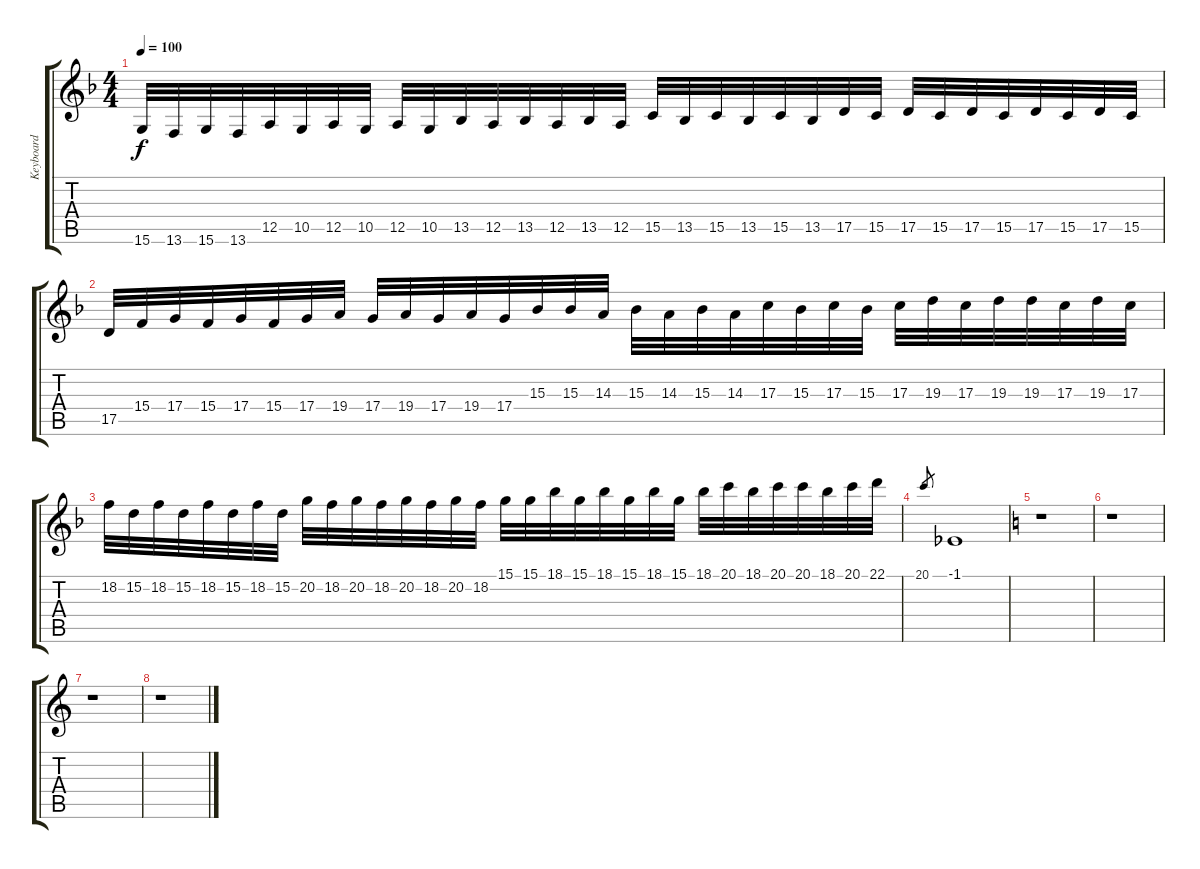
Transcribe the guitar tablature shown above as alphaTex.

\track ("Keyboard" "Keyboard") {instrument lead2sawtooth}
\staff {score tabs}
\tuning (E4 B3 G3 D3 A2 E2) {hide}
\ts (4 4)
\tempo 100
\clef g2
\ks f
15.6.32{dy f} 13.6.32 15.6.32 13.6.32 12.5.32 10.5.32 12.5.32 10.5.32 12.5.32 10.5.32 13.5.32 12.5.32 13.5.32 12.5.32 13.5.32 12.5.32 15.5.32 13.5.32 15.5.32 13.5.32 15.5.32 13.5.32 17.5.32 15.5.32 17.5.32 15.5.32 17.5.32 15.5.32 17.5.32 15.5.32 17.5.32 15.5.32 |
17.5.32 15.4.32 17.4.32 15.4.32 17.4.32 15.4.32 17.4.32 19.4.32 17.4.32 19.4.32 17.4.32 19.4.32 17.4.32 15.3.32 15.3.32 14.3.32 15.3.32 14.3.32 15.3.32 14.3.32 17.3.32 15.3.32 17.3.32 15.3.32 17.3.32 19.3.32 17.3.32 19.3.32 19.3.32 17.3.32 19.3.32 17.3.32 |
18.2.32 15.2.32 18.2.32 15.2.32 18.2.32 15.2.32 18.2.32 15.2.32 20.2.32 18.2.32 20.2.32 18.2.32 20.2.32 18.2.32 20.2.32 18.2.32 15.1.32 15.1.32 18.1.32 15.1.32 18.1.32 15.1.32 18.1.32 15.1.32 18.1.32 20.1.32 18.1.32 20.1.32 20.1.32 18.1.32 20.1.32 22.1.32 |
20.1.8{gr} -1.1.1 |
\ks c
r.1 |
r.1 |
r.1 |
r.1
